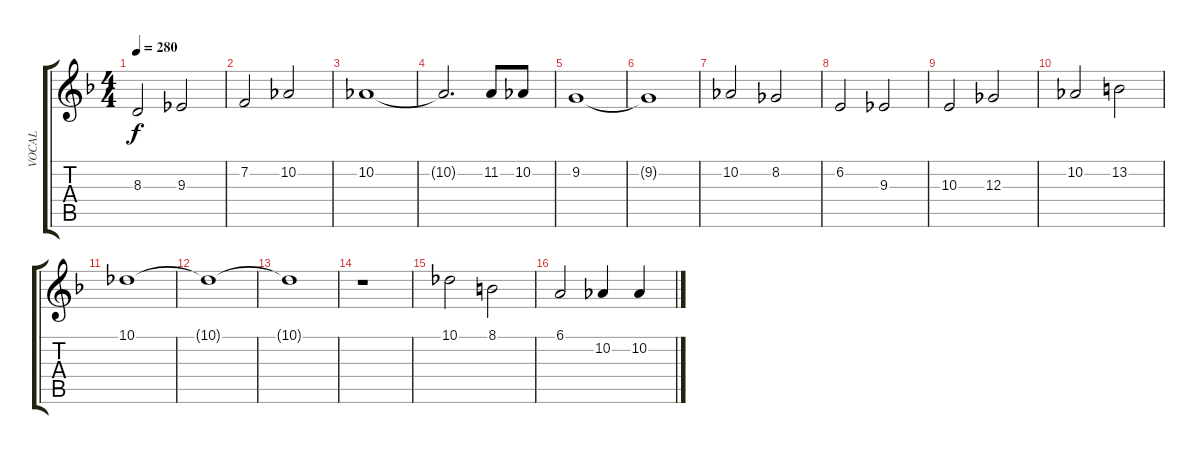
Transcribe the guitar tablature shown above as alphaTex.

\track ("VOCAL" "VOCAL") {instrument lead6voice bank 1}
\staff {score tabs}
\tuning (Eb4 Bb3 Gb3 Db3 Ab2 Eb2) {hide}
\ts (4 4)
\tempo 280
\clef g2
\ks dminor
8.3.2{dy f} 9.3.2 |
7.2.2 10.2.2 |
10.2.1 |
10.2{t}.2{d} 11.2.8 10.2.8 |
9.2.1 |
9.2{t}.1 |
10.2.2 8.2.2 |
6.2.2 9.3.2 |
10.3.2 12.3.2 |
10.2.2 13.2.2 |
10.1.1 |
10.1{t}.1 |
10.1{t}.1 |
r.1 |
10.1.2 8.1.2 |
6.1.2 10.2.4 10.2.4
